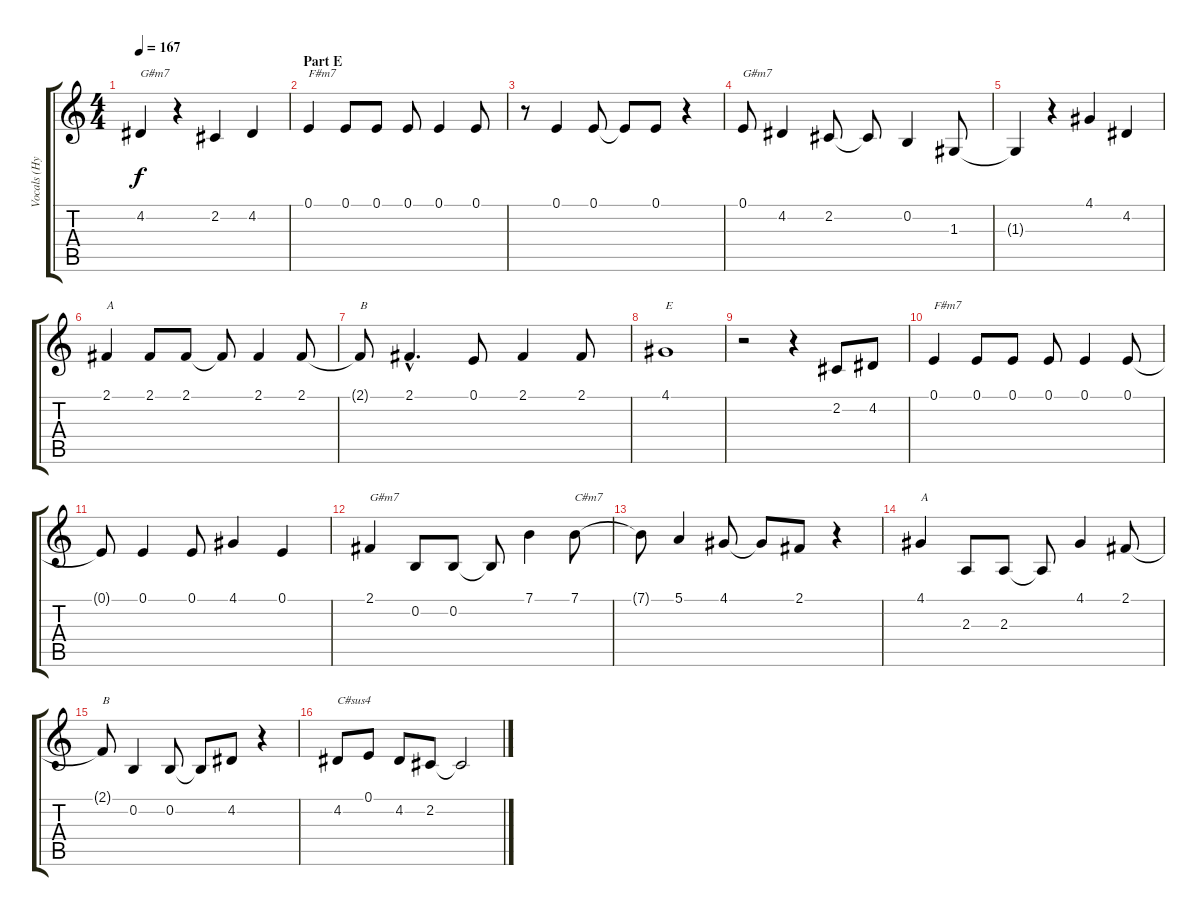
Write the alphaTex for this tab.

\track ("Vocals (Hyde)" "Vocals (Hy") {instrument altosax}
\staff {score tabs}
\tuning (E4 B3 G3 D3 A2 E2) {hide}
\ts (4 4)
\tempo 167
\clef g2
\ks c
4.2{t}.4{txt "G#m7" dy f} r.4 2.2.4 4.2.4 |
\section ("" "Part E")
0.1.4{txt "F#m7"} 0.1.8 0.1.8 0.1.8 0.1.4 0.1.8 |
r.8 0.1.4 0.1.8 0.1{t}.8 0.1.8 r.4 |
0.1.8{txt "G#m7"} 4.2.4 2.2.8 2.2{t}.8 0.2.4 1.3.8 |
1.3{t}.4 r.4 4.1.4 4.2.4 |
2.1.4{txt "A"} 2.1.8 2.1.8 2.1{t}.8 2.1.4 2.1.8 |
2.1{t}.8{txt "B"} 2.1{hac}.4{d} 0.1.8 2.1.4 2.1.8 |
4.1.1{txt "E"} |
r.2 r.4 2.2.8 4.2.8 |
0.1.4{txt "F#m7"} 0.1.8 0.1.8 0.1.8 0.1.4 0.1.8 |
0.1{t}.8 0.1.4 0.1.8 4.1.4 0.1.4 |
2.1.4{txt "G#m7"} 0.2.8 0.2.8 0.2{t}.8 7.1.4 7.1.8{txt "C#m7"} |
7.1{t}.8 5.1.4 4.1.8 4.1{t}.8 2.1.8 r.4 |
4.1.4{txt "A"} 2.3.8 2.3.8 2.3{t}.8 4.1.4 2.1.8 |
2.1{t}.8{txt "B"} 0.2.4 0.2.8 0.2{t}.8 4.2.8 r.4 |
4.2.8{txt "C#sus4"} 0.1.8 4.2.8 2.2.8 2.2{t}.2
